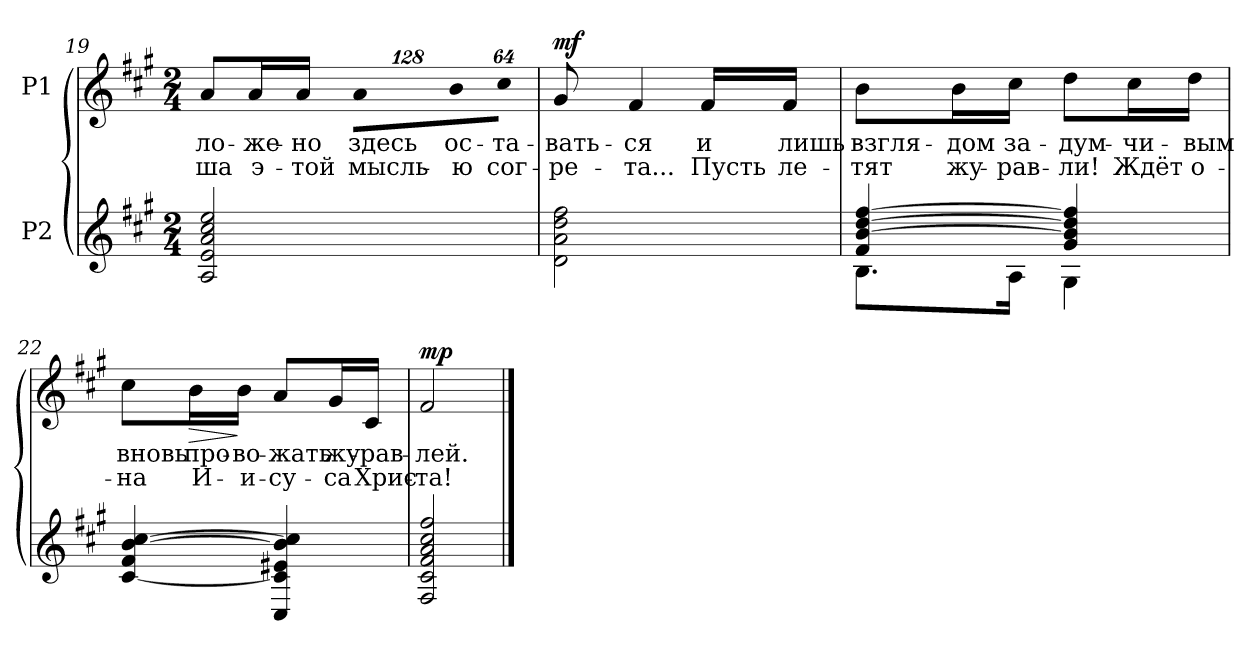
**kern	**kern	**text	**text	**dynam
*part2	*part1	*part1	*part1	*part1
*staff2	*staff1	*staff1	*staff1	*staff1
*I"P2	*I"P1	*	*	*
*clefG2	*clefG2	*	*	*
*ITrd7c12	*	*	*	*
*k[f#c#g#]	*k[f#c#g#]	*	*	*
*A:	*A:	*	*	*
*M2/4	*M2/4	*	*	*
=19	=19	=19	=19	=19
!	!	!LO:LY:b:color=#000000	!LO:LY:b:color=#000000	!
2AAi/ 2Ei 2Ai 2c#i 2ei	8ai/L	-ло-	-ша	.
!	!	!LO:LY:b:color=#000000	!LO:LY:b:color=#000000	!
.	16ai/L	-же-	э-	.
!	!	!LO:LY:b:color=#000000	!LO:LY:b:color=#000000	!
.	16ai/JJ	-но	-той	.
*	*Xbrackettup	*	*	*
!	!LO:N:vis=8	!	!	!
!	!	!LO:LY:b:color=#000000	!LO:LY:b:color=#000000	!
.	1024%85ai\L	здесь	мысль-	.
!	!LO:N:vis=8	!	!	!
!	!	!LO:LY:b:color=#000000	!LO:LY:b:color=#000000	!
.	1024%85bi\	ос-	-ю	.
!	!LO:N:vis=8	!	!	!
!	!	!LO:LY:b:color=#000000	!LO:LY:b:color=#000000	!
.	512%43cc#i\J	-та-	сог-	.
=20	=20	=20	=20	=20
!	!	!LO:LY:b:color=#000000	!LO:LY:b:color=#000000	!
2Di\ 2Ai 2di 2f#i	8g#i/	-вать-	-ре-	mf
!	!	!LO:LY:b:color=#000000	!LO:LY:b:color=#000000	!
.	4f#i/	-ся	-та...	.
!	!	!LO:LY:b:color=#000000	!LO:LY:b:color=#000000	!
.	16f#i/LL	и	Пусть	.
!	!	!LO:LY:b:color=#000000	!LO:LY:b:color=#000000	!
.	16f#i/JJ	лишь	ле-	.
!!LO:LB:g=z
=21	=21	=21	=21	=21
*^	*	*	*	*
!	!	!	!LO:LY:b:color=#000000	!LO:LY:b:color=#000000	!
4F#i/ [>4Bi [>4di [>4f#i	8.BBi\L	8bi\L	взгля-	-тят	.
!	!	!	!LO:LY:b:color=#000000	!LO:LY:b:color=#000000	!
.	.	16bi\L	-дом	жу-	.
!	!	!	!LO:LY:b:color=#000000	!LO:LY:b:color=#000000	!
.	16AAi\Jk	16cc#i\JJ	за-	-рав-	.
!	!	!	!LO:LY:b:color=#000000	!LO:LY:b:color=#000000	!
4G#i/ 4Bi] 4di] 4f#i]	4GG#i\	8ddi\L	-дум-	-ли!	.
!	!	!	!LO:LY:b:color=#000000	!LO:LY:b:color=#000000	!
.	.	16cc#i\L	-чи-	Ждёт	.
!	!	!	!LO:LY:b:color=#000000	!LO:LY:b:color=#000000	!
.	.	16ddi\JJ	-вым	о-	.
*v	*v	*	*	*	*
=22	=22	=22	=22	=22
!	!	!LO:LY:b:color=#000000	!LO:LY:b:color=#000000	!
[<4C#i/ 4F#i [<4Bi [>4c#i	8cc#i\L	вновь	-на	.
!	!	!LO:LY:b:color=#000000	!LO:LY:b:color=#000000	!LO:HP:b
.	16bi\L	про-	И-	>
!	!	!LO:LY:b:color=#000000	!LO:LY:b:color=#000000	!
.	16bi\JJ	-во-	-и-	]
!	!	!LO:LY:b:color=#000000	!LO:LY:b:color=#000000	!
4CC#i/ 4C#i] 4E#Xi 4Bi] 4c#i]	8ai/L	-жать	-су-	.
!	!	!LO:LY:b:color=#000000	!LO:LY:b:color=#000000	!
.	16g#i/L	жу-	-са	.
!	!	!LO:LY:b:color=#000000	!LO:LY:b:color=#000000	!
.	16c#i/JJ	-рав-	Хрис-	.
=23	=23	=23	=23	=23
!	!	!LO:LY:b:color=#000000	!LO:LY:b:color=#000000	!
2FF#i/ 2C#i 2F#i 2Ai 2c#i 2f#i	2f#i/	-лей.	-та!	mp
==	==	==	==	==
*-	*-	*-	*-	*-
